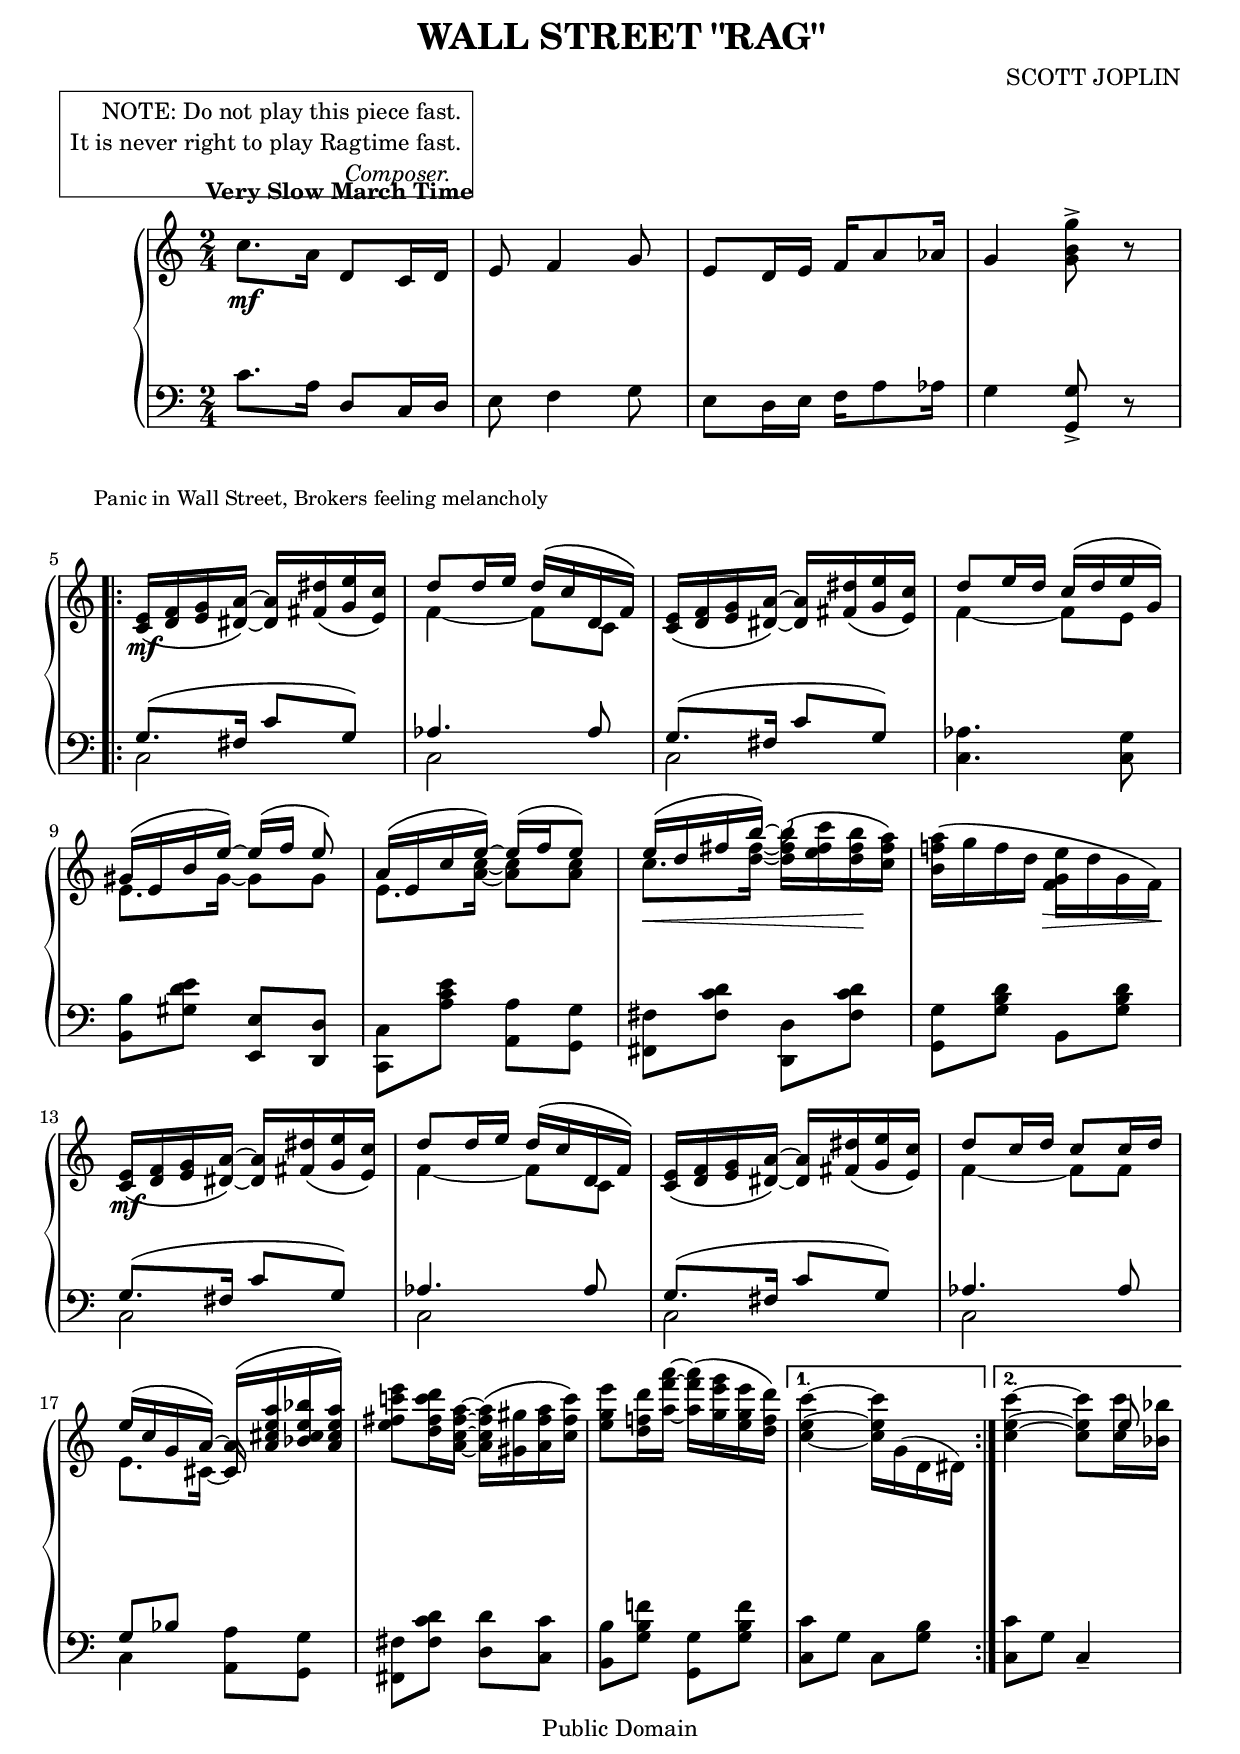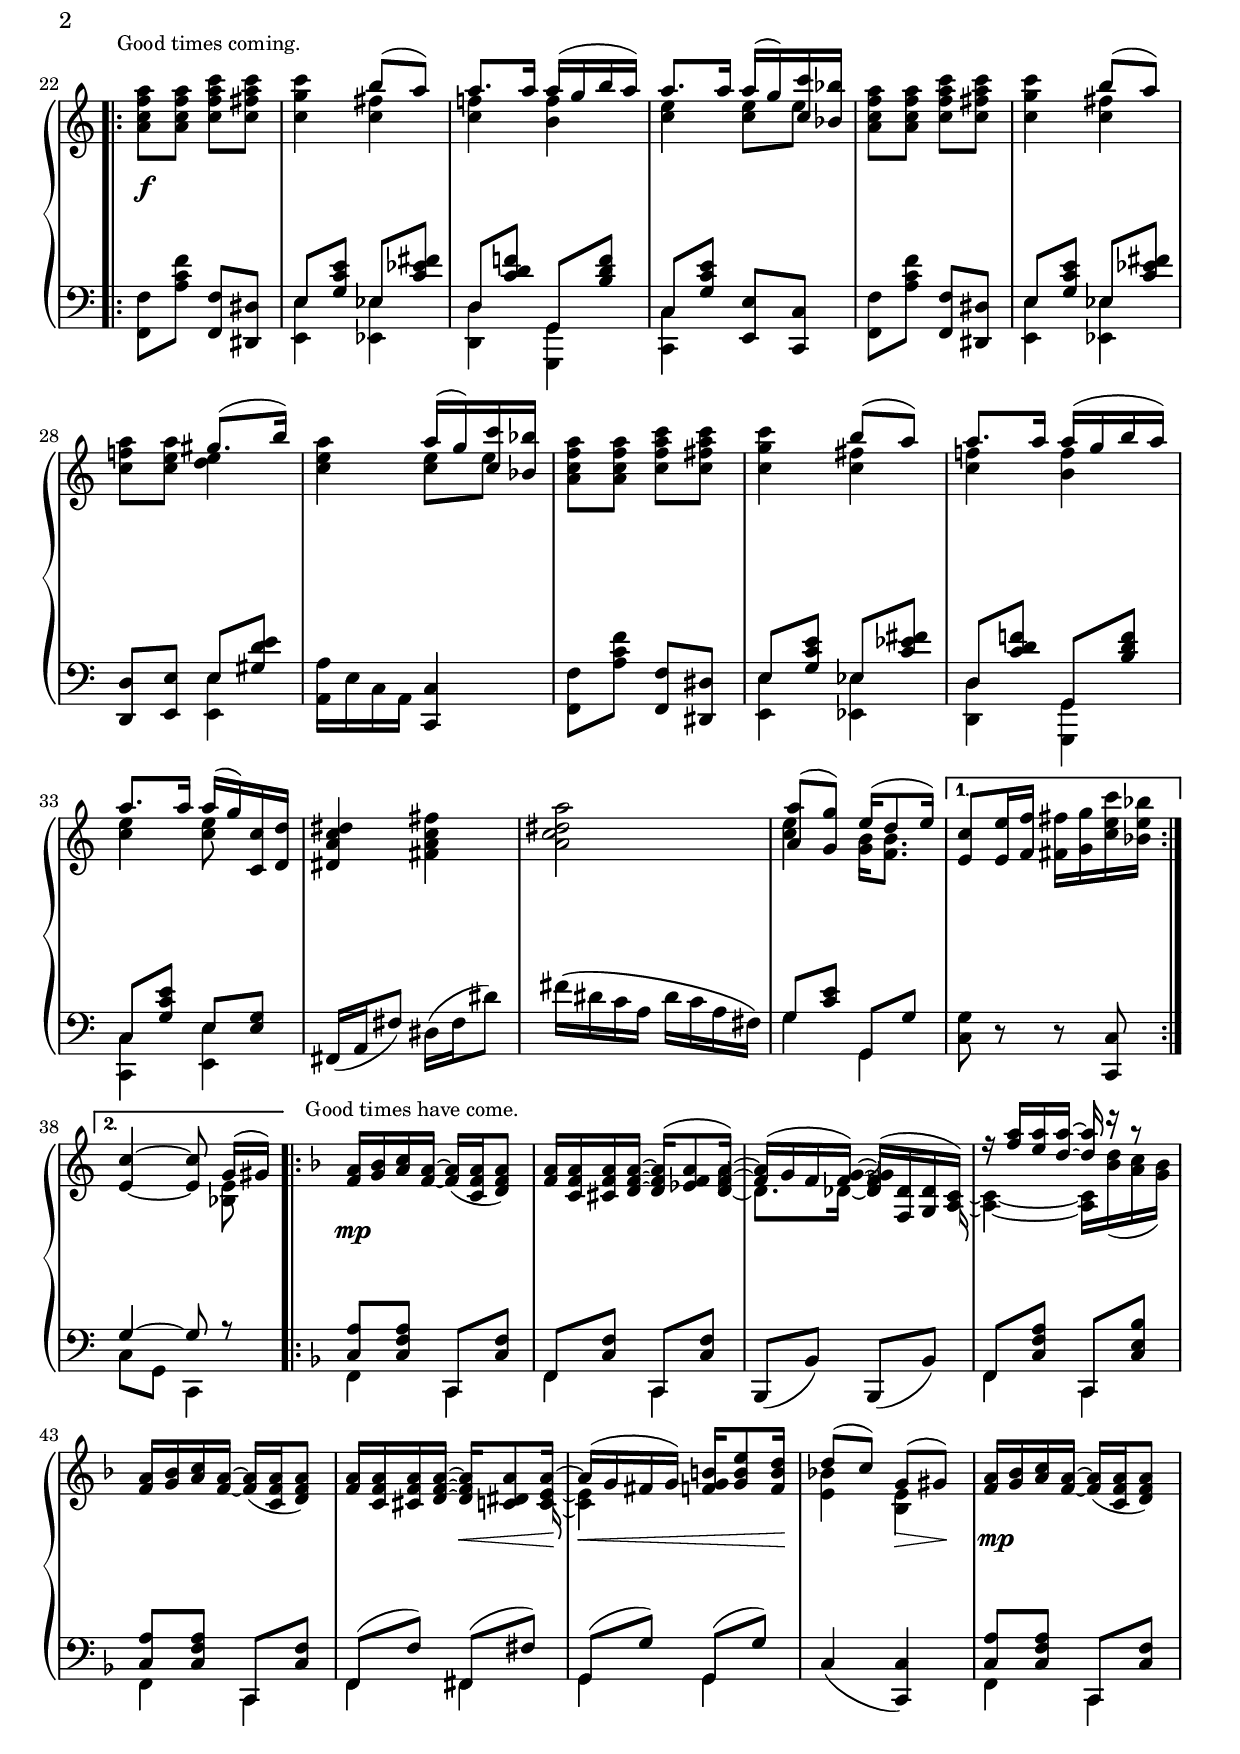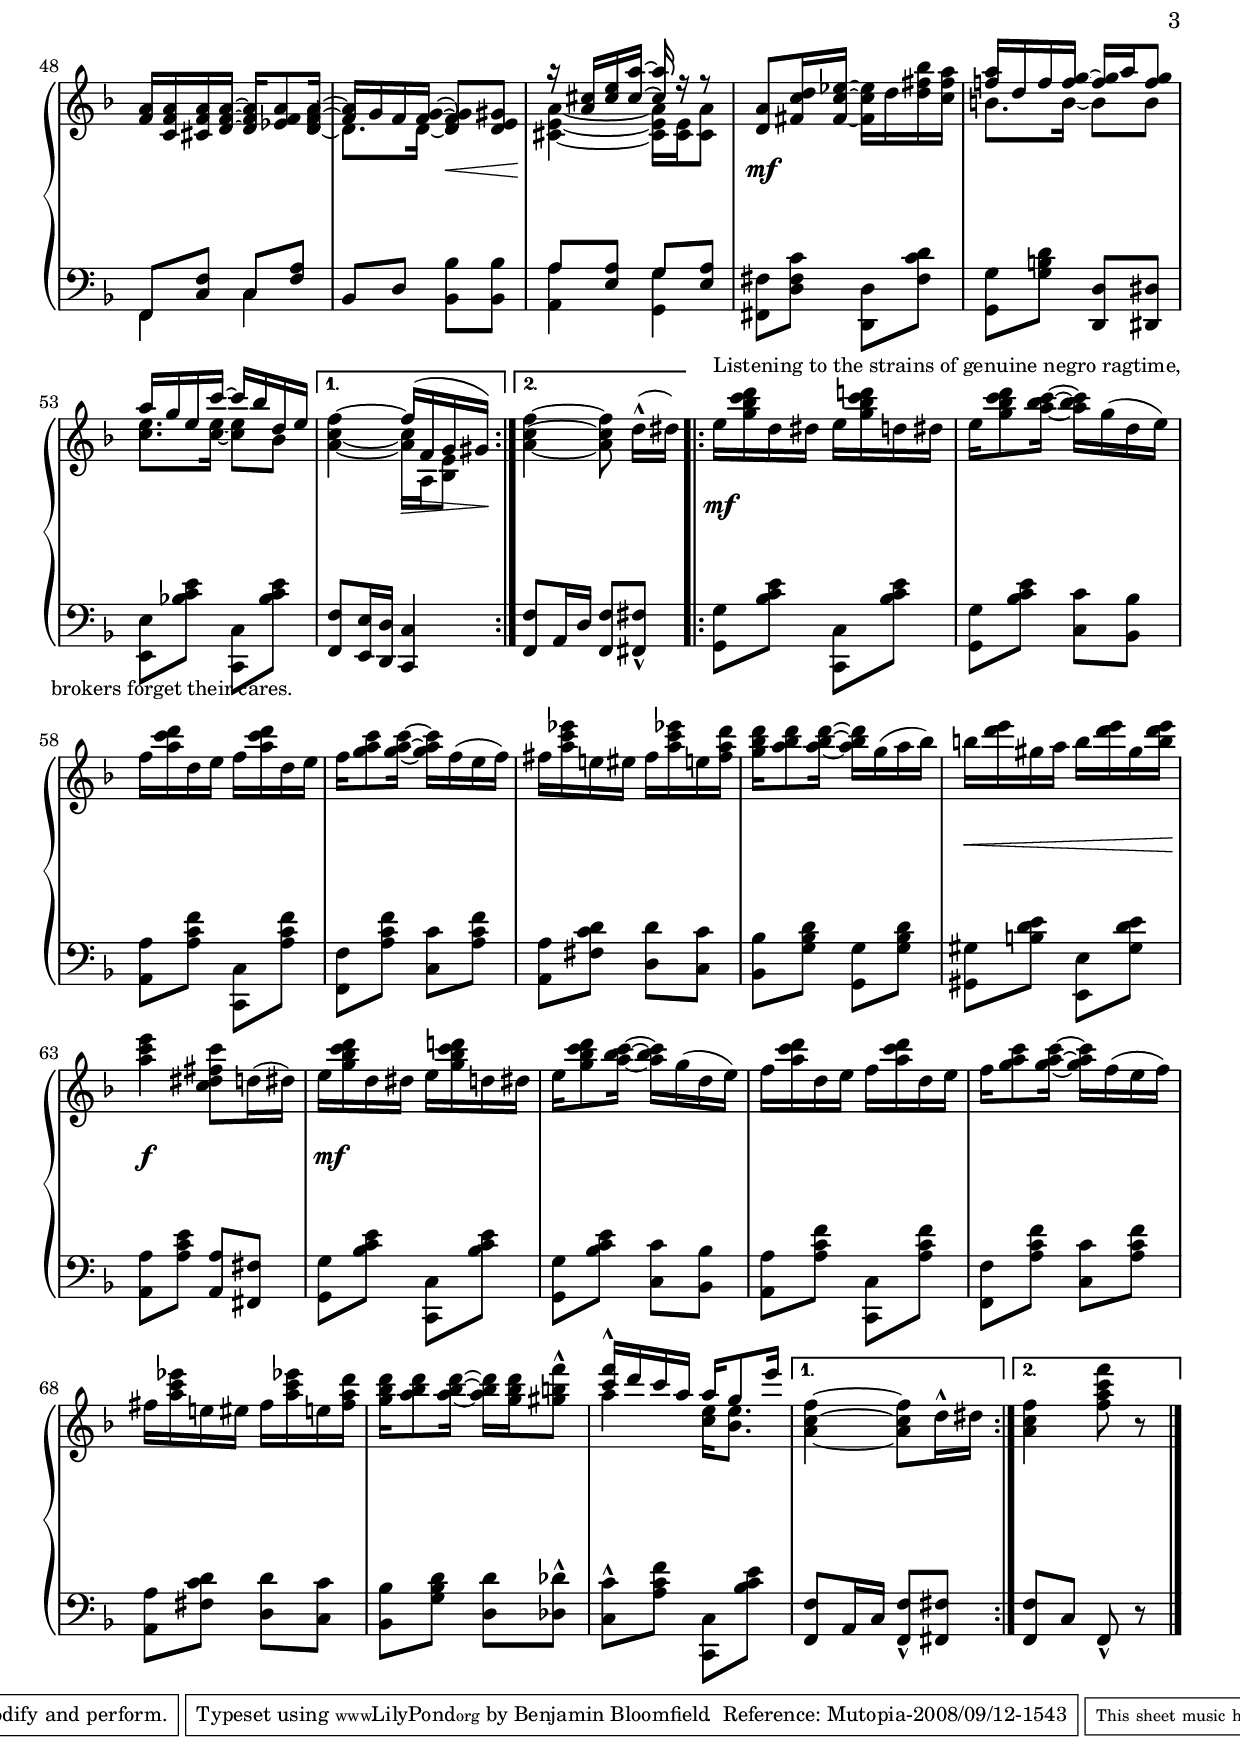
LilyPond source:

\version "2.10.10"
\include "english.ly"
\header {

 title="WALL STREET \"RAG\""
 composer="SCOTT JOPLIN"
 piece=\markup { \column { \override #'(box-padding . 1.0) 
		\override #'(extra-offset . #'( 12 . 2 )) \left-align \box 
		\column { \right-align { "NOTE: Do not play this piece fast." "It is never right to play Ragtime fast." \italic { \line { "Composer." \hspace #1.0 } } } } } }

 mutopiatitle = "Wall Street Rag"
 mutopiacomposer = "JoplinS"
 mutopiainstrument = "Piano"
 date = "1909"
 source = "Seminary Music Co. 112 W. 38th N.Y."
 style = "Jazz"
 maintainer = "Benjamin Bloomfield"
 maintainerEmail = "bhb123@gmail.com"
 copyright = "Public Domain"
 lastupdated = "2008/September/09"

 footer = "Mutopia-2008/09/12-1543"
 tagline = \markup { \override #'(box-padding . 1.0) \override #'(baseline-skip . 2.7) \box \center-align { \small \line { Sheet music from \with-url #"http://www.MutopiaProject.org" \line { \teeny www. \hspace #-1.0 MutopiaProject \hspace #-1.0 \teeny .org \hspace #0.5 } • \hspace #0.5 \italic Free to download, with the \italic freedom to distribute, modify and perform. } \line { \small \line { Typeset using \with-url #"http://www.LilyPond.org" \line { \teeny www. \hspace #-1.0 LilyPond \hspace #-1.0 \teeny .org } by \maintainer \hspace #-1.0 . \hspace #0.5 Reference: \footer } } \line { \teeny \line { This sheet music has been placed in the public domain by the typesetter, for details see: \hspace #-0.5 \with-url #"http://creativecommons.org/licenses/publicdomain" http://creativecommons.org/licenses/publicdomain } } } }
}

     stemExtend = \once \override Stem #'length = #22
     noStem = \once \override Stem #'length = #0
     noFlag = \once \override Stem #'flag-style = #'no-flag


\paper {
	between-system-padding = #0.1
       between-system-space = #0.1
	ragged-last-bottom=##f
	top-margin = 2\mm
	bottom-margin = 3\mm
	between-title-space = 0\mm
	page-top-space = 2\mm
}

     upper = \relative c'' {
       \clef treble
       \key c \major
       \time 2/4
\once \override TextScript #'extra-offset = #'( -3 . 2 )     
	c8.[^\markup \bold "Very Slow March Time" a16] d,8[ c16 d] |	%1
	e8 f4 g8 |			%2
	e8[ d16 e] f[ a8 af16] |	%3
	g4 <g b g'>8-> r |		%4
\break
	\repeat volta 2 {
\once \override TextScript #'extra-offset = #'( -4 . 3.0 )
	<e c>16[\(^\markup \smaller { "Panic in Wall Street, Brokers feeling melancholy" } <f d> <g e> <a ds,>]\)~ <a ds,>[ <fs ds'>\( <g e'> <e c'>]\) |		%5
	<< {\stemUp d'8[ d16 e] d16[\( c d, f]\) } \\
	     {\stemDown f4~ f8[ c] } >> | \stemNeutral				%6
	<e c>16[\( <f d> <g e> <a ds,>]\)~ <a ds,>[ <fs ds'>\( <g e'> <e c'>]\) |		%7
	<< {\stemUp d'8[ e16 d] c16[\( d e g,]\) } \\
	     {\stemDown f4~ f8[ e] } >>						%8

\break
	<< { \stemUp gs16[\( e b' e]\)~ e[\( f] e8]\) } \\
	     { \stemDown e,8.[ gs16]~ gs8[ gs] } >> |					%9
	<< { \stemUp a16[\( e c' e]\)~ e[( f e8]) } \\
	     { \stemDown e,8.[ <a c>16]~ <a c>8[ <a c>] } >> |				%10
	<< { \stemUp e'16[\( d fs b]\)~ \stemDown <b fs d>[\( <c fs, e> <b fs d> <a fs c>]\) } \\
	     { \stemDown c,8.[ <d fs>16]~ \noStem \noFlag
		 <d fs> s8. } >> |				%11
	<b f'! a>16[\( g' f d] <e g,f>[ d g, f]\)		%12

\break
	<e c>16[\( <f d> <g e> <a ds,>]\)~ <a ds,>[ <fs ds'>\( <g e'> <e c'>]\) |		%13
	<< {\stemUp d'8[ d16 e] d16[\( c d, f]\) } \\
	     {\stemDown f4~ f8[ c] } >> | \stemNeutral				%14
	<e c>16[\( <f d> <g e> <a ds,>]\)~ <a ds,>[ <fs ds'>\( <g e'> <e c'>]\) |		%15
	<< {\stemUp d'8[ c16 d] c8[ c16 d] } \\
	     {\stemDown f,4~ f8[ f] } >>							%16

\break
	<< {\stemUp e'16[\( c g a]\)~ <a cs,>[\( <a cs e a> <bf cs e bf'> <a cs e a>]\) } \\
	   {\stemDown e8.[ cs16]~ \noFlag \stemUp cs s8. } >> |						%17
	\stemNeutral
	<e' fs c'! e>8[ <d fs c' d>16 <a c fs a>]~ <a c fs a>[\( <gs gs'> <a fs' a> <c fs c'>]\) |	%18
	<e g e'>8[ <d f! d'>16 <a' f' a>]~ <a f' a>[\( <g e' g> <e g e'> <d f d'>]\) |			%18
	}
	\alternative {
		{ <c e c'>4~ <c e c'>16[ g( d ds]) }
		{ << { \stemDown <c' e c'>4~ <c e c'>8[ <c c'>16 <bf bf'>] } \\
		     { \stemUp s4. e8 } >> }
	}
	\stemNeutral

\pageBreak
%Page Two
	\repeat volta 2 {
\once \override TextScript #'extra-offset = #'( -2 . 1.5 )
	<a, c f a>8[^\markup \smaller { "Good times coming." } <a c f a>] <c f a c>[ <c fs a c>] |	%22
	<c g' c>4
	<< { \stemUp b'8[( a]) } \\
	   { \stemDown <fs c>4 } >> |				%23
	<< { \stemUp a8.[ a16] a[( g b a]) } \\
	   { \stemDown <f! c>4 <f b,> } >> |			%24
	<< { \stemUp a8.[ a16] a[( g) <c c,> <bf bf,>] } \\
	   { \stemDown <c, e>4 <c e>8[ e] } >> |			%25
	\stemNeutral
	<a, c f a>8[ <a c f a>] <c f a c>[ <c fs a c>] |	%26
	<c g' c>4
	<< { \stemUp b'8[( a]) } \\
	   { \stemDown <fs c>4 } >> |				%27
	
%\break
	\stemNeutral
	<c f! a>8[ <c e a>]
	<< { \stemUp gs'8.[( b16]) } \\
	   { \stemDown <d, e>4 } >> |				%28
	\stemNeutral
	<c e a>4
	<< { \stemUp a'16[( g) <c c,> <bf bf,>] } \\
	   { \stemDown <c, e>8[ e] } >> |			%29
	\stemNeutral
	<a, c f a>8[ <a c f a>] <c f a c>[ <c fs a c>] |	%30
	<c g' c>4
	<< { \stemUp b'8[( a]) } \\
	   { \stemDown <fs c>4 } >> |				%31
	<< { \stemUp a8.[ a16] a[( g b a]) } \\
	   { \stemDown <f! c>4 <f b,> } >> |			%32

%\break
	<< { \stemUp a8.[ a16] a[( g) <c, c,> <d d,>] } \\
	   { \stemDown <c e >4 <c e>8 s } >> |			%33
	\stemNeutral
	<ds, a' c ds>4 <fs a c fs> |				%34
	<a c ds a'>2 |						%35
	<< { \stemUp <a a'>8[( <g g'>]) e'16[( d8 e16]) } \\
	   { \stemDown <c e>4 <g b>16[ <f b>8.] } >> |		%36
	\stemNeutral
	} % end repeat
	\alternative {
		{ <e c'>8[ <e e'>16 <f f'>] <fs fs'>[ <g g'> <c e c'> <bf e bf'>] }
%\break
		{ <c e,>4~ <c e,>8
		  << { \stemUp g16[( gs]) } \\
		     { \stemDown <e bf>8 } >> }
	}

	\key f \major
	\repeat volta 2 {
\once \override TextScript #'extra-offset = #'( -4 . 1.0 )
	<f a>16[^\markup \smaller { "Good times have come." } <g bf> <a c> <f a>]~ <f a>[( <a f c> <a f d>8]) |				%39
	<< { \stemUp <f a>16[ <c f a> <cs f a> <d f a>]~ <d f a>[( <ef f a>8 <d f a>16])~ |	%40
		<f a>16[( g f <f g>])~ <df f g>[( <df f,> <df g,> <c a>]) |			%41
		r <f' a>[ <e a> <d a'>]~ <d a'> r16 r8 | } \\		%42
	   { \stemDown s4. s16 \noStem \noFlag d,16~ |						%40
		d8.[ df16]~ \noStem \noFlag df s8 \noStem \noFlag \stemUp <c a>16~ |		%41
		\stemDown <c a>4~ <c a>16[ <bf' d>( <a c> <g bf>]) | } >> 			%42

%\break
	\stemNeutral
	<f a>16[ <g bf> <a c> <f a>]~ <f a>[( <a f c> <a f d>8]) |				%43
	<< { \stemUp <f a>16[ <c f a> <cs f a> <d f a>]~ <d f a>[ <c ds a'>8 <c e a>16]~ |	%44
		a'[( g fs g]) } \\
	   { \stemDown s4. s16 \noStem \noFlag \stemUp <e c>16~ |				%43
		\stemDown <e c>4 } >>
	\stemNeutral
	<f g b>16[ <g b e>8 <f b d>16] |							%44
	<< { \stemUp d'8[( c]) g[( gs]) } \\
	   { \stemDown <e bf'!>4 <e bf> } >> |							%45
	<f a>16[ <g bf> <a c> <f a>]~ <f a>[( <a f c> <a f d>8]) |				%46

\pageBreak
% Page 3

	<< { \stemUp <f a>16[ <c f a> <cs f a> <d f a>]~ <d f a>[ <ef f a>8 <d f a>16]~ |	%48
		<f a>16[ g f <f g>]~ <d f g>8[ <d e gs>] |} \\					%49
	 { \stemDown s4.. \noStem \noFlag d16~ |
		d8.[ d16]~ \noStem \noFlag d8 s8 | } >>
	<< { \stemUp r16 <a' cs>[ <cs e> <cs a'>]~ <cs a'> r16 r8 } \\
	   { \stemDown <a e cs>4~ <a e cs>16[ <e cs> <a cs,>8] } >> |
	\stemNeutral
	<a d,>8[ <d c fs,>16 <ef c fs,>]~ <ef c fs,>[ d <d fs bf> <c fs a>] |
	<< { \stemUp <f! a>[ d f <f g>]~ <f g>[ a <f g>8] } \\
	   { \stemDown b,8.[ b16]~ b8[ b] } >> |

%\break
	<< { \stemUp a'16[ g e c']~ c[ bf d, e] } \\
	   { \stemDown <c e>8.[ <c e>16]~ <c e>8[ bf] } >> |
	} % end repeat
	\alternative {
		{ << { \stemDown \noStem \noFlag f'4~ \stemUp f16[( f, g gs]) } \\
			{ \stemDown <a c f>4~ <a c>16[ a, <bf e>8] \stemNeutral } >> }
		{ <a' c f>4~ <a c f>8 d16[(-^ ds]) }
	}

	\repeat volta 2 {
\once \override TextScript #'padding = #4
	e16[^\markup \smaller { "Listening to the strains of genuine negro ragtime," } <g bf c d> d ds] e[ <g bf c d!> d ds] |
	e[ <g bf c d>8 <a bf c>16]~ <a bf c>[ g( d e]) |

\break
\once \override TextScript #'extra-offset = #'( -8.5 . 2.5 )
	f[^\markup \smaller { "brokers forget their cares." } <a c d> d, e] f[ <a c d> d, e] |
	f[ <g a c>8 <g a c>16]~ <g a c>[ f( e f]) |
	fs[ <a c ef> e! es] fs[ <a c ef!> e! <fs a d>] |
	<g bf d>[ <a bf d>8 <a bf d>16]~ <a bf d>[ g( a bf]) |
	b[ <d e> gs, a] b[ <d e> gs, <b d e>] |

%\break
	<a c e>4 <c fs, ds c>8[ d,16( ds]) |
	e16[ <g bf c d> d ds] e[ <g bf c d!> d ds] |
	e[ <g bf c d>8 <a bf c>16]~ <a bf c>[ g( d e]) |
	f[ <a c d> d, e] f[ <a c d> d, e] |
	f[ <g a c>8 <g a c>16]~ <g a c>[ f( e f]) |

	fs[ <a c ef> e! es] fs[ <a c ef!> e! <fs a d>] |
	<g bf d>[ <a bf d>8 <a bf d>16]~ <a bf d>[ <g bf d> <gs b f'>8-^] |
	<< { \stemUp <c f>16[^^ d c a] a[ g8 e'16] } \\
	   { \stemDown a,4 <e c>16[ <e bf>8.] \stemNeutral } >> |	
	}
	\alternative {
		{ <a, c f>4~ <a c f>8[ d16-^ ds] }
		{ <a c f>4 <f' a c f>8 r \bar "|." }
	}
\pageBreak
     }
     
     lower = \relative c' {
       \clef bass
       \key c \major
       \time 2/4
     
	c8.[ a16] d,8[ c16 d] |	%1
	e8 f4 g8 |			%2
	e8[ d16 e] f[ a8 af16] |	%3
	g4 <g g,>8-> r |		%4

%\break
	<< { \stemUp g8.[\( fs16] c'8[ g]\) } \\
	   { \stemDown c,2 } >> |			%5
	<< { \stemUp af'4. af8 } \\
	   { \stemDown c,2 } >> |			%6
	<< { \stemUp g'8.[\( fs16] c'8[ g]\) } \\
	   { \stemDown c,2 } >> |			%7
	\stemNeutral <c af'>4. <c g'>8 |		%8

%\break
	<b b'>8[ <gs' d' e>] <e e,>[ <d d,>] |
	<c c,>[ <a' c e>] <a a,>[ <g g,>] |		%10
	<fs fs,>[ <fs c' d>] <d d,>[ <fs c' d>] |
	<g g,>[ <g b d>] b,[ <g' b d>] |		%12

%\break
	<< { \stemUp g8.[\( fs16] c'8[ g]\) } \\
	   { \stemDown c,2 } >> |			%13
	<< { \stemUp af'4. af8 } \\
	   { \stemDown c,2 } >> |			%14
	<< { \stemUp g'8.[\( fs16] c'8[ g]\) } \\
	   { \stemDown c,2 } >> |			%15
	<< { \stemUp af'4. af8 } \\
	   { \stemDown c,2 } >> |			%16

%\break
	<< { \stemUp g'8[ bf8] } \\
	   { \stemDown c,4 } >>
	<a a'>8[ <g g'>] |				%17
	<fs fs'>[ <fs' c' d>] <d d'>[ <c c'>] |		%18
	<b b'>[ <g' b f'!>] <g g,>[ <g b f'>] |		%19

	<c c,>[ g] c,[ <g' b>] |			%20
	<c c,>[ g] c,4-- |				%21


\pageBreak
% Page Two

	<f f,>8[ <a c f>] <f f,>[ <ds ds,>] |		%22
	<< { \stemUp e[ <g c e>] ef[ <c' ef fs>] |	%23
		d,[ <c' d f!>] g,[ <b' d f>] |		%24
		c,[ <g' c e>] } \\
	   { \stemDown <e e,>4 <ef ef,> |		%23
		<d d,> <g, g,> |			%24
		<c c,> } >>
	\stemNeutral
	<e e,>8[ <c c,>] |				%25
	<f f,>[ <a c f>] <f f,>[ <ds ds,>] |		%26
	<< { \stemUp e8[ <g c e>] ef[ <c' ef fs>] } \\
	   { \stemDown <e, e,>4 <ef ef,> } >>		%27
	\stemNeutral

%\break
	<d d,>8[ <e e,>]
	<< { \stemUp e[ <gs d' e>] } \\
	   { \stemDown <e e,>4 } >> |			%28
	<a a,>16[ e c a] <c c,>4 |			%29
	<f f,>8[ <a c f>] <f f,>[ <ds ds,>] |		%30
	<< { \stemUp e[ <g c e>] ef[ <c' ef fs>] |	%31
		d,[ <c' d f!>] g,[ <b' d f>] |		%32
		c,[ <g' c e>] e[ <e g>] } \\
	   { \stemDown <e e,>4 <ef ef,> |		%31
		<d d,> <g, g,> |			%32
		<c c,> <e e,> } >> |			%33
	\stemNeutral
	fs,16[( a fs'8]) ds16[( fs ds'8]) |		%34
	fs16[\( ds c a] ds c a fs]\) |			%35
	<< { \stemUp g8[ <c e>] g,[ g'] } \\
	   { \stemDown g4 g,] } >> |			%36
	\stemNeutral
	<c g'>8 r r <c c,> |				%37

%\break
	<< { \stemUp g'4~ g8 r } \\
	   { \stemDown c,8[ g] c,4 } >> |		%38

% Good times have come
	\key f \major
	<< { \stemUp <c' a'>8[ <c f a>] c,[ <c' f>] |
		f,[ <c' f>] c,[ <c' f>] } \\
	   { \stemDown f,4 c | f c } >> |
	\stemNeutral
	bf8[( bf']) bf,[( bf']) |
	<< { \stemUp f8[ <c' f a>] c,[ <c' e bf'>] |
		<c a'>[ <c f a>] c,[ <c' f>] |
		f,[( f']) fs,[( fs']) |
		g,[( g']) g,[( g']) | } \\
	   { \stemDown f,4 c | f c | f fs | g g } >>
	\stemNeutral
	c4( <c c,>) |
	<< { \stemUp <c a'>8[ <c f a>] c,[ <c' f>] |
		f,[ <c' f>] c[ <f a>] } \\
	   { \stemDown f,4 c | f c' } >> |
%Page 3
	\stemNeutral
	bf8[ d] <bf bf'>[ <bf bf'>] |
	<< { \stemUp a'8[ <a e>] g[ <a e>] } \\
	   { \stemDown <a a,>4 <g g,> } >> |
	<fs fs,>8[ <d fs c'>] <d d,>[ <fs c' d>] |
	<g g,>[ <g b d>] <d d,>[ <ds ds,>] |

%\break
	<e e,>[ <bf'! c e>] <c, c,>[ <bf' c e>] |

	%alternative 1
	<f f,>8[ <e e,>16 <d d,>] <c c,>4 |

	%alternative 2
	<f f,>8[ a,16 d] <f f,>8[ <fs fs,>]-^ |

% Listening to the strains of genuine negro ragtime, brokers forget their cares.
	<g g,>8[ <bf c e>] <c, c,>[ <bf' c e>] |
	<g g,>[ <bf c e>] <c c,>[ <bf bf,>] |

%\break
	<a a,>[ <a c f>] <c, c,>[ <a' c f>] |
	<f f,>[ <a c f>] <c c,>[ <a c f>] |
	<a a,>[ <fs c' d>] <d d'>[ <c c'>] |
	<bf bf'>[ <g' bf d>] <g g,>[ <g bf d>] |
	<gs gs,> <b d e>] <e, e,>[ <gs d' e>] |

%\break
	<a a,>[ <a c e>] <a a,>[ <fs fs,>] |
	<g g,>8[ <bf c e>] <c, c,>[ <bf' c e>] |
	<g g,>[ <bf c e>] <c c,>[ <bf bf,>] |
	<a a,>[ <a c f>] <c, c,>[ <a' c f>] |
	<f f,>[ <a c f>] <c c,>[ <a c f>] |

%\break
	<a a,>[ <fs c' d>] <d d'>[ <c c'>] |
	<bf bf'>[ <g' bf d>] <d d'>[ <df df'>]-^ |
	<c c'>[-^ <a' c f>] <c, c,>[ <bf' c e>] |

	%alternative 1
	<f f,>8[ a,16 c] <f f,>8[-^ <fs fs,>] |

	%alternative 2
	<f f,>[ c] f,8-^ r
     }
     
     dynamics = {
	s2\mf | s2 * 3 |
	s2\mf | s2 * 3 |
	s2 *2 | s4.\< s8\! | s4 s8.\> s16\! |
	s2\mf | s2 * 3 |
	s2 * 5 |

%Page 2
	s2\f | s2 * 5 |
	s2 * 5 |
	s2 * 5 |
	s2 | s2\mp | s2 * 3 |
	s2 | s4 s8.\< s16\! | s4.\< s16 s16\! | s4 s8\> s8\! | s32 s4...\mp |

%Page 3
	s2 | s4 s8\< s8\! | s2 | s2\mf | s2 |
	s2 | s4 \once \override DynamicLineSpanner #'padding = #3.5 s8.\> s16\! | s2 | s2\mf | s2 |
	s2 * 4 | s4..\< s16\! |
	s2\f | s32 s4...\mf | s2 * 3 |
	s2 * 5 |
     }
     
     pedal = {
%       s2\sustainDown s2\sustainUp
     }
     
     \score {
       \new PianoStaff <<
         \new Staff = "upper" \upper
         \new Dynamics = "dynamics" \dynamics
         \new Staff = "lower" <<
           \clef bass
           \lower
         >>
         \new Dynamics = "pedal" \pedal
       >>
       \layout {
         \context {
           \type "Engraver_group"
           \name Dynamics
           \alias Voice % So that \cresc works, for example.
           \consists "Output_property_engraver"
     
           \override VerticalAxisGroup #'minimum-Y-extent = #'(-1 . 1)
           pedalSustainStrings = #'("Ped." "*Ped." "*")
           pedalUnaCordaStrings = #'("una corda" "" "tre corde")
     
           \consists "Piano_pedal_engraver"
           \consists "Script_engraver"
           \consists "Dynamic_engraver"
           \consists "Text_engraver"
     
           \override TextScript #'font-size = #2
           \override TextScript #'font-shape = #'italic
           \override DynamicText #'extra-offset = #'(0 . 2.5)
           \override Hairpin #'extra-offset = #'(0 . 2.5)
     
           \consists "Skip_event_swallow_translator"
     
           \consists "Axis_group_engraver"
         }
         \context {
           \PianoStaff
           \accepts Dynamics
           \override VerticalAlignment #'forced-distance = #7
         }
       }
     }
     \score {
       \new PianoStaff <<
         \new Staff = "upper" << \upper \dynamics >>
         \new Staff = "lower" << \lower \dynamics >>
         \new Dynamics = "pedal" \pedal
       >>
       \midi {
         \context {
           \type "Performer_group"
           \name Dynamics
           \consists "Piano_pedal_performer"
         }
         \context {
           \PianoStaff
           \accepts Dynamics
         }
       }
     }
